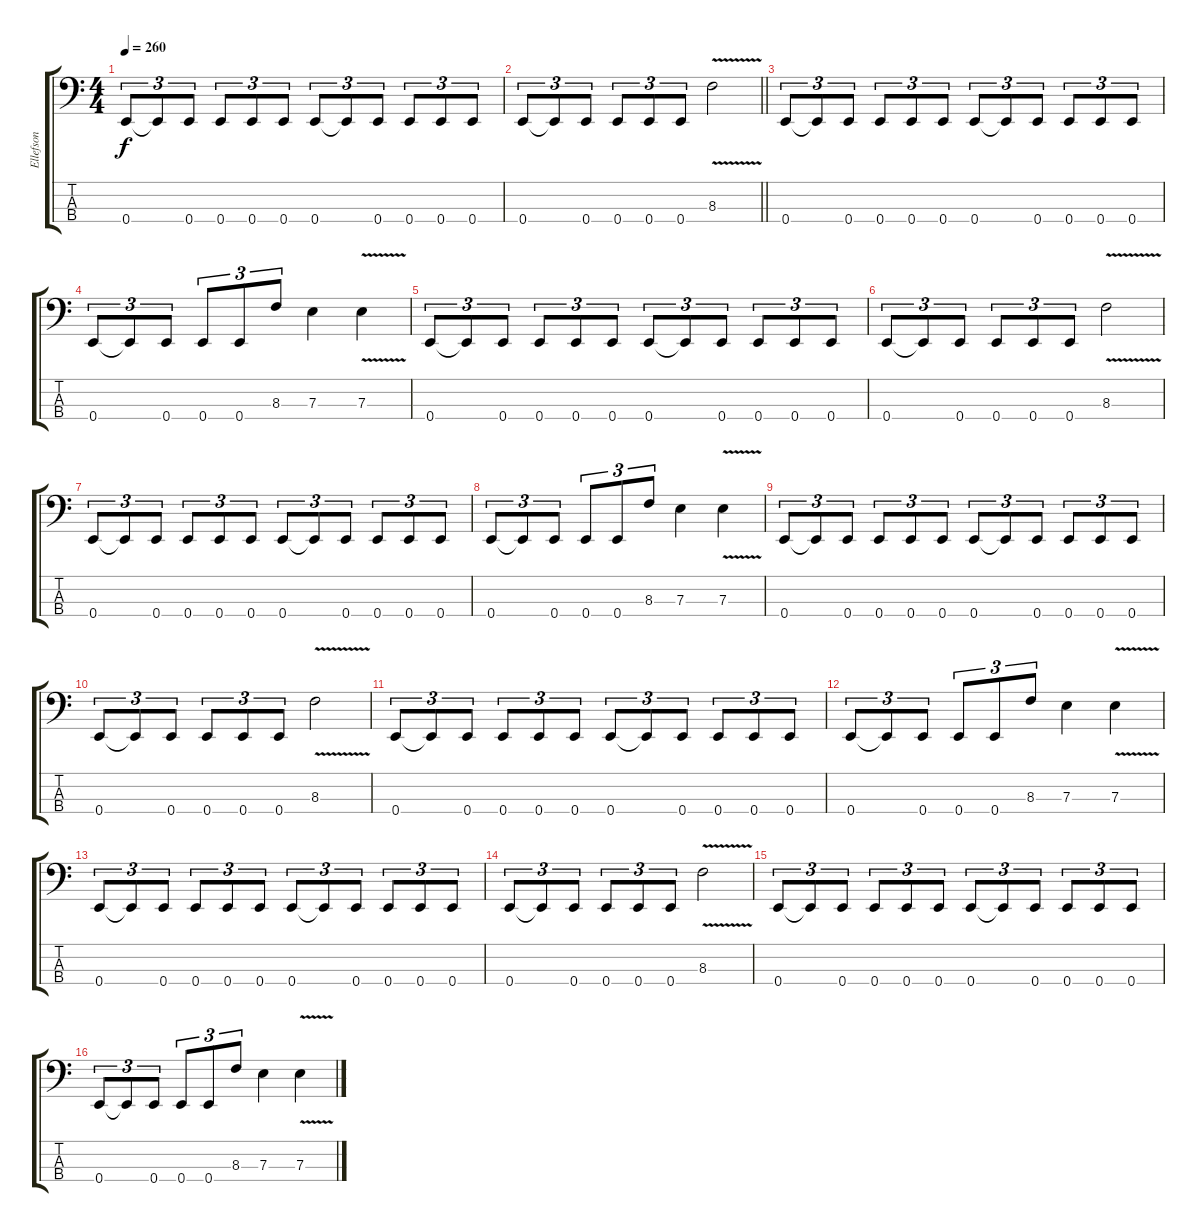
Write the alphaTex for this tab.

\track ("Ellefson" "Ellefson") {instrument electricbasspick}
\staff {score tabs}
\tuning (G2 D2 A1 E1) {hide}
\ts (4 4)
\tempo 260
\clef f4
\ks c
0.4.8{tu (3 2) dy f} 0.4{t}.8{tu (3 2)} 0.4.8{tu (3 2)} 0.4.8{tu (3 2)} 0.4.8{tu (3 2)} 0.4.8{tu (3 2)} 0.4.8{tu (3 2)} 0.4{t}.8{tu (3 2)} 0.4.8{tu (3 2)} 0.4.8{tu (3 2)} 0.4.8{tu (3 2)} 0.4.8{tu (3 2)} |
\barLineRight lightlight
0.4.8{tu (3 2)} 0.4{t}.8{tu (3 2)} 0.4.8{tu (3 2)} 0.4.8{tu (3 2)} 0.4.8{tu (3 2)} 0.4.8{tu (3 2)} 8.3{v}.2 |
0.4.8{tu (3 2)} 0.4{t}.8{tu (3 2)} 0.4.8{tu (3 2)} 0.4.8{tu (3 2)} 0.4.8{tu (3 2)} 0.4.8{tu (3 2)} 0.4.8{tu (3 2)} 0.4{t}.8{tu (3 2)} 0.4.8{tu (3 2)} 0.4.8{tu (3 2)} 0.4.8{tu (3 2)} 0.4.8{tu (3 2)} |
0.4.8{tu (3 2)} 0.4{t}.8{tu (3 2)} 0.4.8{tu (3 2)} 0.4.8{tu (3 2)} 0.4.8{tu (3 2)} 8.3.8{tu (3 2)} 7.3.4 7.3{v}.4 |
0.4.8{tu (3 2)} 0.4{t}.8{tu (3 2)} 0.4.8{tu (3 2)} 0.4.8{tu (3 2)} 0.4.8{tu (3 2)} 0.4.8{tu (3 2)} 0.4.8{tu (3 2)} 0.4{t}.8{tu (3 2)} 0.4.8{tu (3 2)} 0.4.8{tu (3 2)} 0.4.8{tu (3 2)} 0.4.8{tu (3 2)} |
0.4.8{tu (3 2)} 0.4{t}.8{tu (3 2)} 0.4.8{tu (3 2)} 0.4.8{tu (3 2)} 0.4.8{tu (3 2)} 0.4.8{tu (3 2)} 8.3{v}.2 |
0.4.8{tu (3 2)} 0.4{t}.8{tu (3 2)} 0.4.8{tu (3 2)} 0.4.8{tu (3 2)} 0.4.8{tu (3 2)} 0.4.8{tu (3 2)} 0.4.8{tu (3 2)} 0.4{t}.8{tu (3 2)} 0.4.8{tu (3 2)} 0.4.8{tu (3 2)} 0.4.8{tu (3 2)} 0.4.8{tu (3 2)} |
0.4.8{tu (3 2)} 0.4{t}.8{tu (3 2)} 0.4.8{tu (3 2)} 0.4.8{tu (3 2)} 0.4.8{tu (3 2)} 8.3.8{tu (3 2)} 7.3.4 7.3{v}.4 |
0.4.8{tu (3 2)} 0.4{t}.8{tu (3 2)} 0.4.8{tu (3 2)} 0.4.8{tu (3 2)} 0.4.8{tu (3 2)} 0.4.8{tu (3 2)} 0.4.8{tu (3 2)} 0.4{t}.8{tu (3 2)} 0.4.8{tu (3 2)} 0.4.8{tu (3 2)} 0.4.8{tu (3 2)} 0.4.8{tu (3 2)} |
0.4.8{tu (3 2)} 0.4{t}.8{tu (3 2)} 0.4.8{tu (3 2)} 0.4.8{tu (3 2)} 0.4.8{tu (3 2)} 0.4.8{tu (3 2)} 8.3{v}.2 |
0.4.8{tu (3 2)} 0.4{t}.8{tu (3 2)} 0.4.8{tu (3 2)} 0.4.8{tu (3 2)} 0.4.8{tu (3 2)} 0.4.8{tu (3 2)} 0.4.8{tu (3 2)} 0.4{t}.8{tu (3 2)} 0.4.8{tu (3 2)} 0.4.8{tu (3 2)} 0.4.8{tu (3 2)} 0.4.8{tu (3 2)} |
0.4.8{tu (3 2)} 0.4{t}.8{tu (3 2)} 0.4.8{tu (3 2)} 0.4.8{tu (3 2)} 0.4.8{tu (3 2)} 8.3.8{tu (3 2)} 7.3.4 7.3{v}.4 |
0.4.8{tu (3 2)} 0.4{t}.8{tu (3 2)} 0.4.8{tu (3 2)} 0.4.8{tu (3 2)} 0.4.8{tu (3 2)} 0.4.8{tu (3 2)} 0.4.8{tu (3 2)} 0.4{t}.8{tu (3 2)} 0.4.8{tu (3 2)} 0.4.8{tu (3 2)} 0.4.8{tu (3 2)} 0.4.8{tu (3 2)} |
0.4.8{tu (3 2)} 0.4{t}.8{tu (3 2)} 0.4.8{tu (3 2)} 0.4.8{tu (3 2)} 0.4.8{tu (3 2)} 0.4.8{tu (3 2)} 8.3{v}.2 |
0.4.8{tu (3 2)} 0.4{t}.8{tu (3 2)} 0.4.8{tu (3 2)} 0.4.8{tu (3 2)} 0.4.8{tu (3 2)} 0.4.8{tu (3 2)} 0.4.8{tu (3 2)} 0.4{t}.8{tu (3 2)} 0.4.8{tu (3 2)} 0.4.8{tu (3 2)} 0.4.8{tu (3 2)} 0.4.8{tu (3 2)} |
0.4.8{tu (3 2)} 0.4{t}.8{tu (3 2)} 0.4.8{tu (3 2)} 0.4.8{tu (3 2)} 0.4.8{tu (3 2)} 8.3.8{tu (3 2)} 7.3.4 7.3{v}.4
